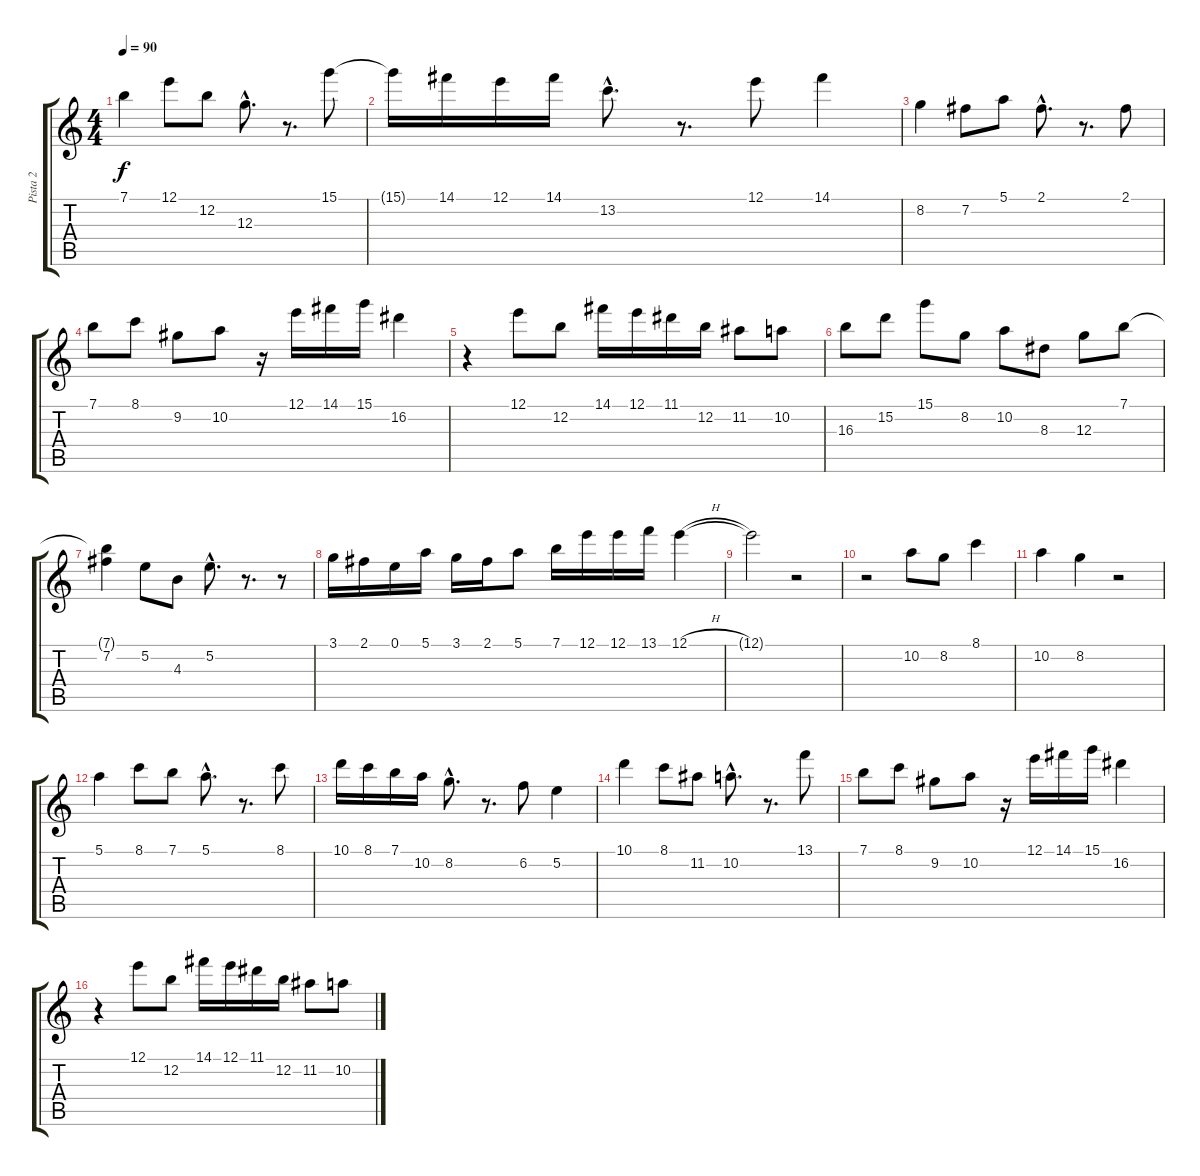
\track ("Pista 2" "Pista 2") {instrument acousticguitarnylon}
\staff {score tabs}
\tuning (E4 B3 G3 D3 A2 E2) {hide}
\ts (4 4)
\tempo 90
\clef g2
\ks c
7.1.4{dy f instrument acousticguitarnylon} 12.1.8 12.2.8 12.3{hac}.8{d} r.8{d} 15.1.8 |
15.1{t}.16 14.1.16 12.1.16 14.1.16 13.2{hac}.8{d} r.8{d} 12.1.8 14.1.4 |
8.2.4 7.2.8 5.1.8 2.1{hac}.8{d} r.8{d} 2.1.8 |
7.1.8 8.1.8 9.2.8 10.2.8 r.16 12.1.16 14.1.16 15.1.16 16.2.4 |
r.4 12.1.8 12.2.8 14.1.16 12.1.16 11.1.16 12.2.16 11.2.8 10.2.8 |
16.3.8 15.2.8 15.1.8 8.2.8 10.2.8 8.3.8 12.3.8 7.1.8 |
(7.1{t} 7.2).4 5.2.8 4.3.8 5.2{hac}.8{d} r.8{d} r.8 |
3.1.16 2.1.16 0.1.16 5.1.16 3.1.16 2.1.16 5.1.8 7.1.16 12.1.16 12.1.16 13.1.16 12.1{h}.4 |
12.1{t}.2 r.2 |
r.2 10.2.8 8.2.8 8.1.4 |
10.2.4 8.2.4 r.2 |
5.1.4 8.1.8 7.1.8 5.1{hac}.8{d} r.8{d} 8.1.8 |
10.1.16 8.1.16 7.1.16 10.2.16 8.2{hac}.8{d} r.8{d} 6.2.8 5.2.4 |
10.1.4 8.1.8 11.2.8 10.2{hac}.8{d} r.8{d} 13.1.8 |
7.1.8 8.1.8 9.2.8 10.2.8 r.16 12.1.16 14.1.16 15.1.16 16.2.4 |
r.4 12.1.8 12.2.8 14.1.16 12.1.16 11.1.16 12.2.16 11.2.8 10.2.8
